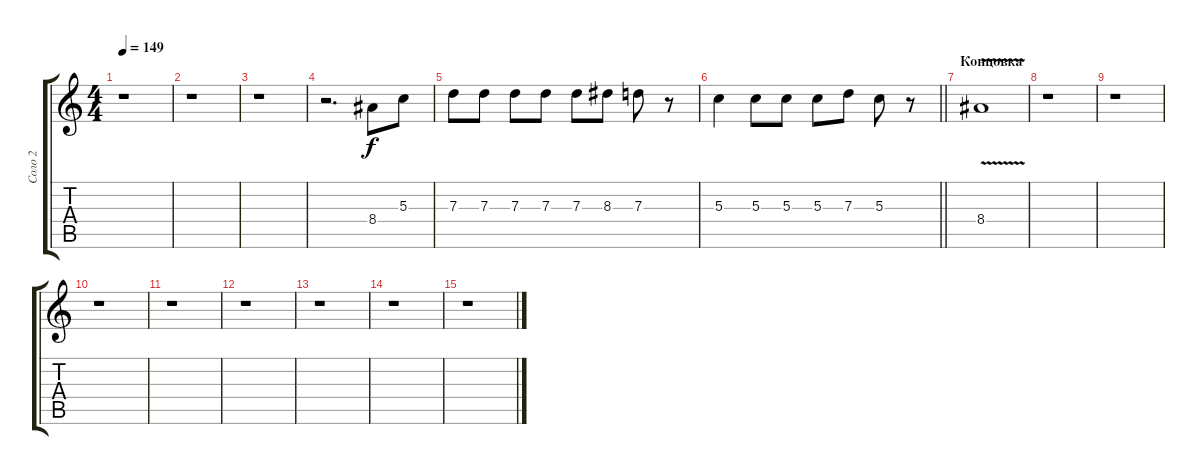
\track ("Соло 2" "Соло 2") {instrument overdrivenguitar}
\staff {score tabs}
\tuning (E4 B3 G3 D3 A2 E2) {hide}
\ts (4 4)
\tempo 149
\clef g2
\ks c
r.1{dy f} |
r.1 |
r.1 |
r.2{d} 8.4.8 5.3.8 |
7.3.8 7.3.8 7.3.8 7.3.8 7.3.8 8.3.8 7.3.8 r.8 |
\barLineRight lightlight
5.3.4 5.3.8 5.3.8 5.3.8 7.3.8 5.3.8 r.8 |
\section ("" "Концовка")
8.4{v}.1 |
r.1 |
r.1 |
r.1 |
r.1 |
r.1 |
r.1 |
r.1 |
r.1
